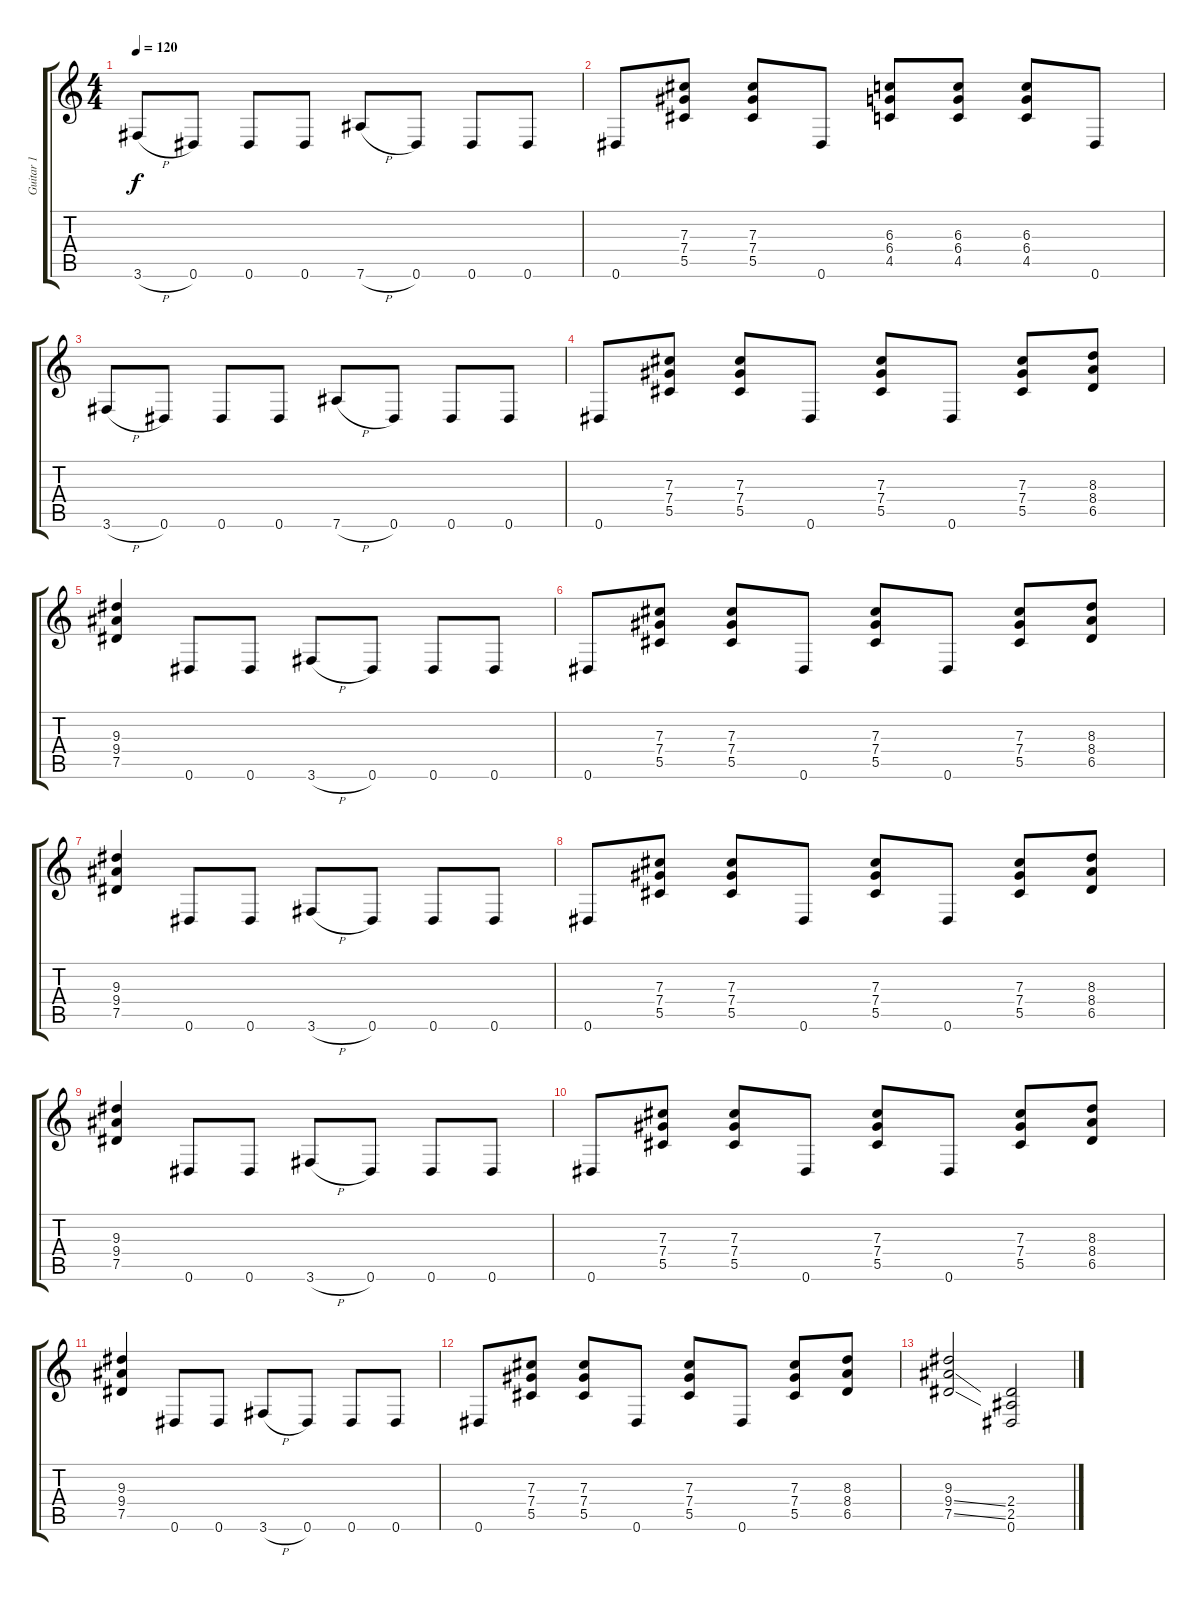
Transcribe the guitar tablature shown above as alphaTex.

\track ("Guitar 1" "Guitar 1") {instrument overdrivenguitar}
\staff {score tabs}
\tuning (Eb4 Bb3 Gb3 Db3 Ab2 Eb2) {hide}
\ts (4 4)
\tempo 120
\clef g2
\ks c
3.6{h}.8{dy f} 0.6.8 0.6.8 0.6.8 7.6{h}.8 0.6.8 0.6.8 0.6.8 |
0.6.8 (7.3 7.4 5.5).8 (7.3 7.4 5.5).8 0.6.8 (6.3 6.4 4.5).8 (6.3 6.4 4.5).8 (6.3 6.4 4.5).8 0.6.8 |
3.6{h}.8 0.6.8 0.6.8 0.6.8 7.6{h}.8 0.6.8 0.6.8 0.6.8 |
0.6.8 (7.3 7.4 5.5).8 (7.3 7.4 5.5).8 0.6.8 (7.3 7.4 5.5).8 0.6.8 (7.3 7.4 5.5).8 (8.3 8.4 6.5).8 |
(9.3 9.4 7.5).4 0.6.8 0.6.8 3.6{h}.8 0.6.8 0.6.8 0.6.8 |
0.6.8 (7.3 7.4 5.5).8 (7.3 7.4 5.5).8 0.6.8 (7.3 7.4 5.5).8 0.6.8 (7.3 7.4 5.5).8 (8.3 8.4 6.5).8 |
(9.3 9.4 7.5).4 0.6.8 0.6.8 3.6{h}.8 0.6.8 0.6.8 0.6.8 |
0.6.8 (7.3 7.4 5.5).8 (7.3 7.4 5.5).8 0.6.8 (7.3 7.4 5.5).8 0.6.8 (7.3 7.4 5.5).8 (8.3 8.4 6.5).8 |
(9.3 9.4 7.5).4 0.6.8 0.6.8 3.6{h}.8 0.6.8 0.6.8 0.6.8 |
0.6.8 (7.3 7.4 5.5).8 (7.3 7.4 5.5).8 0.6.8 (7.3 7.4 5.5).8 0.6.8 (7.3 7.4 5.5).8 (8.3 8.4 6.5).8 |
(9.3 9.4 7.5).4 0.6.8 0.6.8 3.6{h}.8 0.6.8 0.6.8 0.6.8 |
0.6.8 (7.3 7.4 5.5).8 (7.3 7.4 5.5).8 0.6.8 (7.3 7.4 5.5).8 0.6.8 (7.3 7.4 5.5).8 (8.3 8.4 6.5).8 |
(9.3 9.4{ss} 7.5{ss}).2 (2.4 2.5 0.6).2
